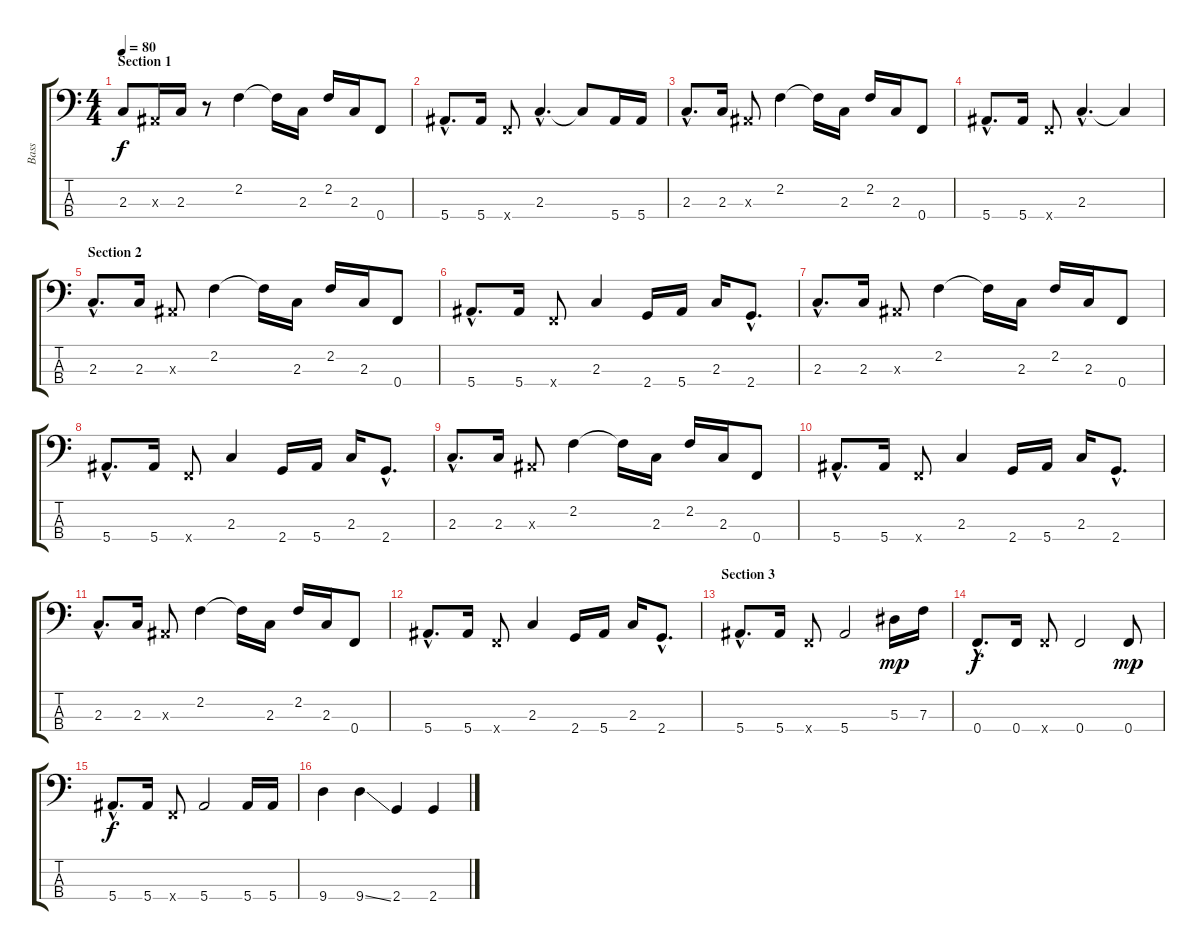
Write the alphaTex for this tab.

\track ("Bass" "Bass") {instrument electricbassfinger}
\staff {score tabs}
\tuning (Ab2 Eb2 Bb1 F1) {hide}
\ts (4 4)
\section ("" "Section 1")
\tempo 80
\clef f4
\ks c
2.3.8{dy f volume 0 instrument electricbassfinger} 0.3{x}.16{volume 8} 2.3.16 r.8 2.2.4 2.2{t}.16 2.3.16 2.2.16 2.3.16 0.4.8 |
5.4{hac}.8{d} 5.4.16 0.4{x}.8 2.3{hac}.4{d} 2.3{t}.8 5.4.16 5.4.16 |
2.3{hac}.8{d volume 13} 2.3.16 0.3{x}.8 2.2.4 2.2{t}.16 2.3.16 2.2.16 2.3.16 0.4.8 |
5.4{hac}.8{d} 5.4.16 0.4{x}.8 2.3{hac}.4{d} 2.3{t}.4 |
\section ("" "Section 2")
2.3{hac}.8{d} 2.3.16 0.3{x}.8 2.2.4 2.2{t}.16 2.3.16 2.2.16 2.3.16 0.4.8 |
5.4{hac}.8{d} 5.4.16 0.4{x}.8 2.3.4 2.4.16 5.4.16 2.3.16 2.4{hac}.8{d} |
2.3{hac}.8{d} 2.3.16 0.3{x}.8 2.2.4 2.2{t}.16 2.3.16 2.2.16 2.3.16 0.4.8 |
5.4{hac}.8{d} 5.4.16 0.4{x}.8 2.3.4 2.4.16 5.4.16 2.3.16 2.4{hac}.8{d} |
2.3{hac}.8{d} 2.3.16 0.3{x}.8 2.2.4 2.2{t}.16 2.3.16 2.2.16 2.3.16 0.4.8 |
5.4{hac}.8{d} 5.4.16 0.4{x}.8 2.3.4 2.4.16 5.4.16 2.3.16 2.4{hac}.8{d} |
2.3{hac}.8{d} 2.3.16 0.3{x}.8 2.2.4 2.2{t}.16 2.3.16 2.2.16 2.3.16 0.4.8 |
5.4{hac}.8{d} 5.4.16 0.4{x}.8 2.3.4 2.4.16 5.4.16 2.3.16 2.4{hac}.8{d} |
\section ("" "Section 3")
5.4{hac}.8{d} 5.4.16 0.4{x}.8 5.4.2 5.3.16{dy mp} 7.3.16 |
0.4{hac}.8{d dy f} 0.4.16 0.4{x}.8 0.4.2 0.4.8{dy mp} |
5.4{hac}.8{d dy f} 5.4.16 0.4{x}.8 5.4.2 5.4.16 5.4.16 |
9.4.4 9.4{ss}.4 2.4.4 2.4.4
